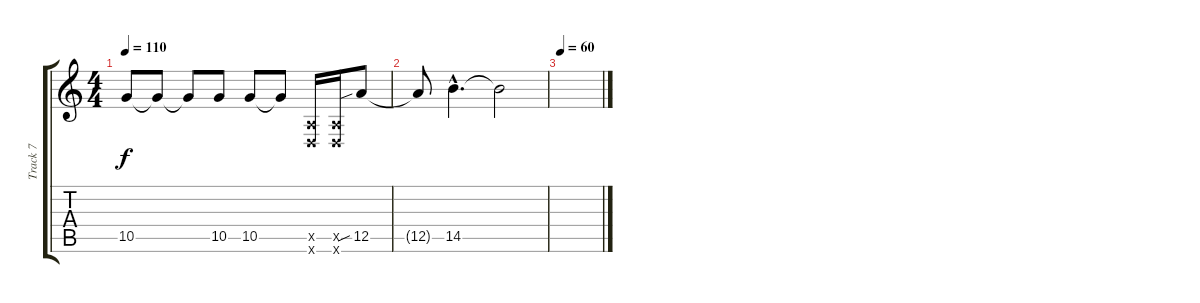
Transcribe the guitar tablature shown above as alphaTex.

\track ("Track 7" "Track 7") {instrument distortionguitar}
\staff {score tabs}
\tuning (E4 B3 G3 D3 A2 D2) {hide}
\ts (4 4)
\tempo 110
\clef g2
\ks c
10.5.8{dy f} 10.5{t}.8 10.5{t}.8 10.5.8 10.5.8 10.5{t}.8 (0.5{x} 0.6{x}).16 (0.5{x} 0.6{x}).16 12.5{sib}.8 |
12.5{t}.8 14.5{hac}.4{d} 14.5{t}.2 |
\tempo 60
